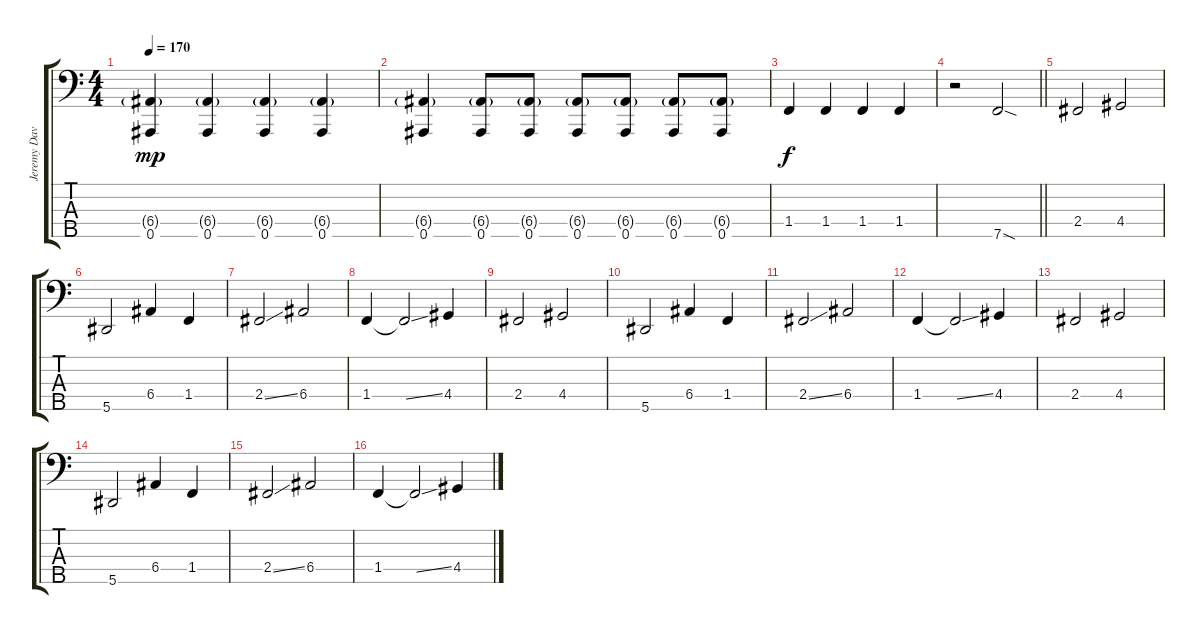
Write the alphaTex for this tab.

\track ("Jeremy Davis (Bass/5 String Wierd Tuning" "Jeremy Dav") {instrument electricbasspick}
\staff {score tabs}
\tuning (G2 D2 A1 E1 Bb0) {hide}
\ts (4 4)
\tempo 170
\clef f4
\ks c
(6.4{g} 0.5).4{dy mp} (6.4{g} 0.5).4 (6.4{g} 0.5).4 (6.4{g} 0.5).4 |
(6.4{g} 0.5).4 (6.4{g} 0.5).8 (6.4{g} 0.5).8 (6.4{g} 0.5).8 (6.4{g} 0.5).8 (6.4{g} 0.5).8 (6.4{g} 0.5).8 |
1.4.4{dy f} 1.4.4 1.4.4 1.4.4 |
\barLineRight lightlight
r.2 7.5{sod}.2 |
2.4.2 4.4.2 |
5.5.2 6.4.4 1.4.4 |
2.4{ss}.2 6.4.2 |
1.4.4 1.4{ss t}.2 4.4.4 |
2.4.2 4.4.2 |
5.5.2 6.4.4 1.4.4 |
2.4{ss}.2 6.4.2 |
1.4.4 1.4{ss t}.2 4.4.4 |
2.4.2 4.4.2 |
5.5.2 6.4.4 1.4.4 |
2.4{ss}.2 6.4.2 |
1.4.4 1.4{ss t}.2 4.4.4
